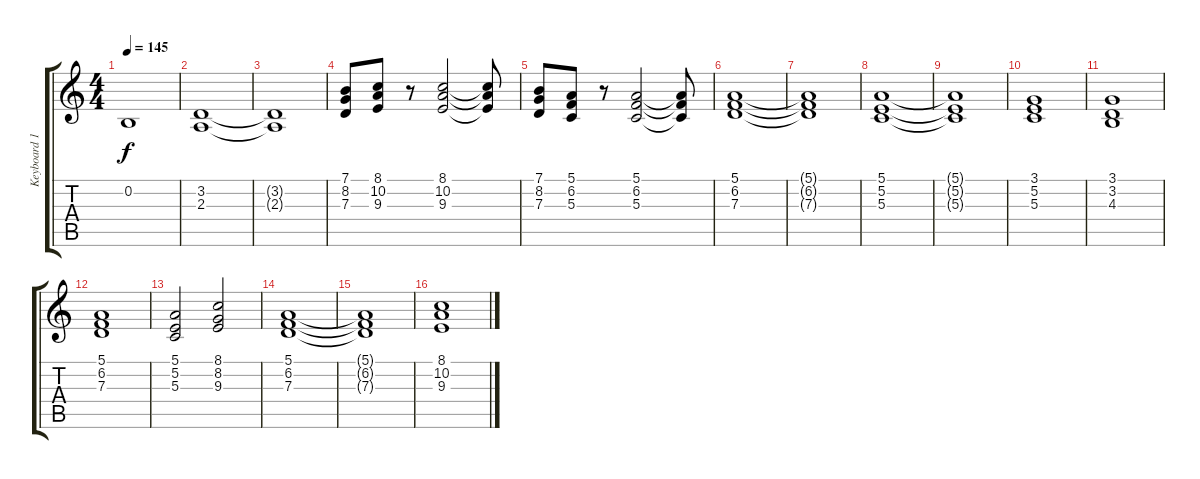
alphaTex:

\track ("Keyboard 1." "Keyboard 1") {instrument stringensemble1}
\staff {score tabs}
\tuning (E4 B3 G3 D3 A2 E2) {hide}
\ts (4 4)
\tempo 145
\clef g2
\ks c
0.2.1{dy f} |
(3.2 2.3).1 |
(3.2{t} 2.3{t}).1 |
(7.1 8.2 7.3).8 (8.1 10.2 9.3).8 r.8 (8.1 10.2 9.3).2 (8.1{t} 10.2{t} 9.3{t}).8 |
(7.1 8.2 7.3).8 (5.1 6.2 5.3).8 r.8 (5.1 6.2 5.3).2 (5.1{t} 6.2{t} 5.3{t}).8 |
(5.1 6.2 7.3).1 |
(5.1{t} 6.2{t} 7.3{t}).1 |
(5.1 5.2 5.3).1 |
(5.1{t} 5.2{t} 5.3{t}).1 |
(3.1 5.2 5.3).1 |
(3.1 3.2 4.3).1 |
(5.1 6.2 7.3).1 |
(5.1 5.2 5.3).2 (8.1 8.2 9.3).2 |
(5.1 6.2 7.3).1 |
(5.1{t} 6.2{t} 7.3{t}).1 |
(8.1 10.2 9.3).1
